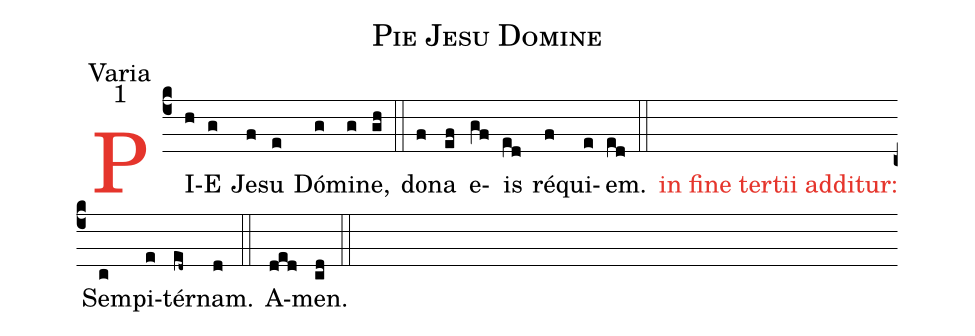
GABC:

name:Pie Jesu Domine;
office-part:Varia;
mode:1;
%%
(c4)<c>P</c>I(h)E(g) Je(f)su(e) Dó(g)mi(g)ne,(gh) (::) do(f)na(ef) e(gf)is(ed) ré(f)qui(e)em.(ed) (::)
<c>in fine tertii additur:</c>() Sem(c)pi(e)tér(ed~)nam.(d) (::) A(ded)men.(cd) (::)
